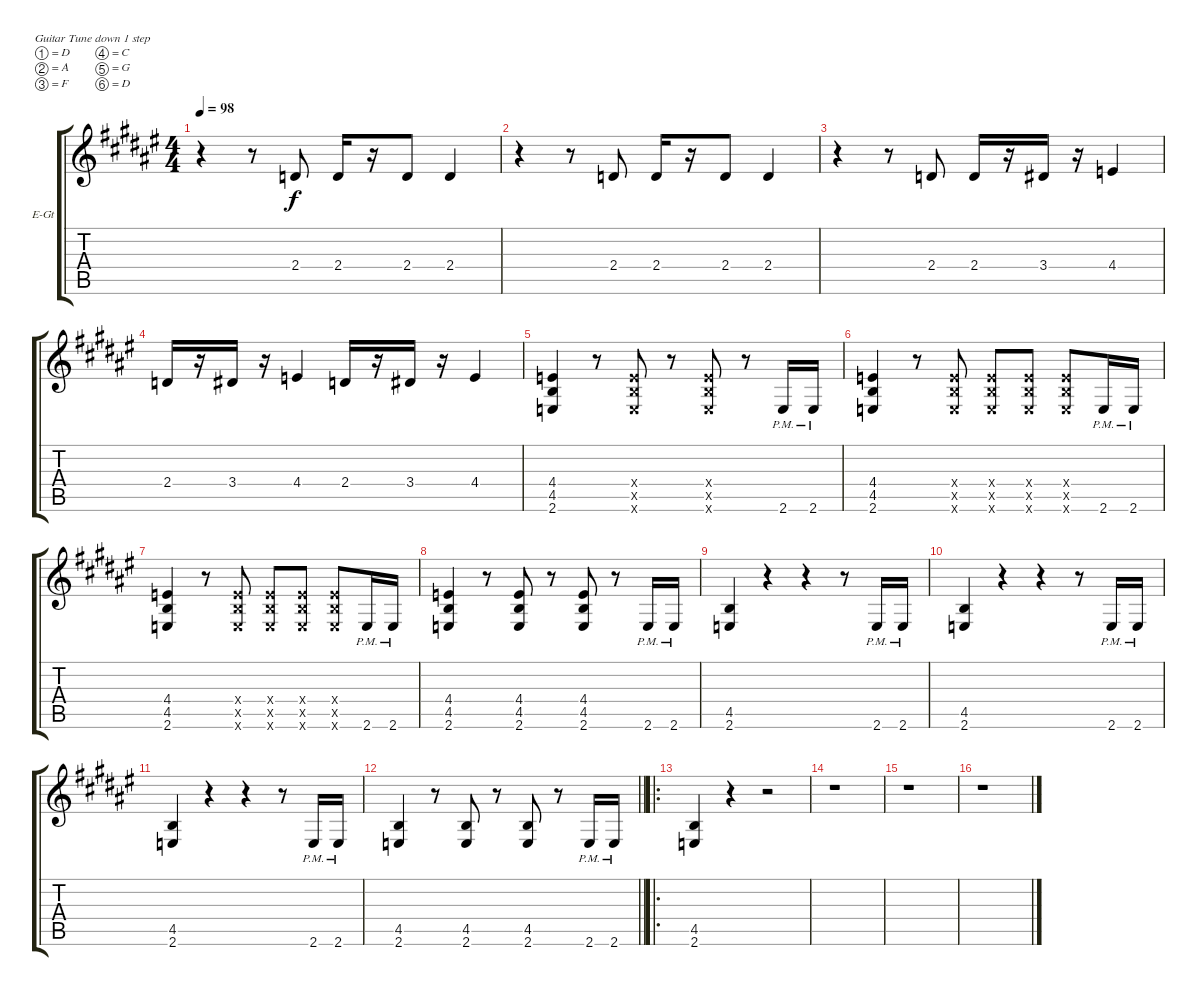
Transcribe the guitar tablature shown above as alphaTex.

\bracketExtendMode groupsimilarinstruments
\firstSystemTrackNameOrientation horizontal
\otherSystemsTrackNameOrientation horizontal
\track ("Untitled" "E-Gt") {instrument distortionguitar}
\staff {score tabs}
\tuning (D4 A3 F3 C3 G2 D2)
\ts (4 4)
\beaming (8 2 2 2 2)
\tempo 98
\clef g2
\ks f#
r.4{dy f instrument distortionguitar} r.8 2.4.8 2.4.16 r.16 2.4.8 2.4.4 |
\ks d#minor
r.4 r.8 2.4.8 2.4.16 r.16 2.4.8 2.4.4 |
r.4 r.8 2.4.8 2.4.16 r.16 3.4.16 r.16 4.4.4 |
2.4.16 r.16 3.4.16 r.16 4.4.4 2.4.16 r.16 3.4.16 r.16 4.4.4 |
(4.4 4.5 2.6).4 r.8 (4.4{x} 4.5{x} 2.6{x}).8 r.8 (4.4{x} 4.5{x} 2.6{x}).8 r.8 2.6{pm}.16 2.6{pm}.16 |
(4.4 4.5 2.6).4 r.8 (4.4{x} 4.5{x} 2.6{x}).8 (4.4{x} 4.5{x} 2.6{x}).8 (4.4{x} 4.5{x} 2.6{x}).8 (4.4{x} 4.5{x} 2.6{x}).8 2.6{pm}.16 2.6{pm}.16 |
(4.4 4.5 2.6).4 r.8 (4.4{x} 4.5{x} 2.6{x}).8 (4.4{x} 4.5{x} 2.6{x}).8 (4.4{x} 4.5{x} 2.6{x}).8 (4.4{x} 4.5{x} 2.6{x}).8 2.6{pm}.16 2.6{pm}.16 |
(4.4 4.5 2.6).4 r.8 (4.4 4.5 2.6).8 r.8 (4.4 4.5 2.6).8 r.8 2.6{pm}.16 2.6{pm}.16 |
(4.5 2.6).4 r.4 r.4 r.8 2.6{pm}.16 2.6{pm}.16 |
(4.5 2.6).4 r.4 r.4 r.8 2.6{pm}.16 2.6{pm}.16 |
(4.5 2.6).4 r.4 r.4 r.8 2.6{pm}.16 2.6{pm}.16 |
\barLineRight lightlight
(4.5 2.6).4 r.8 (4.5 2.6).8 r.8 (4.5 2.6).8 r.8 2.6{pm}.16 2.6{pm}.16 |
\ro
(4.5 2.6).4 r.4 r.2 |
r.1 |
r.1 |
r.1
